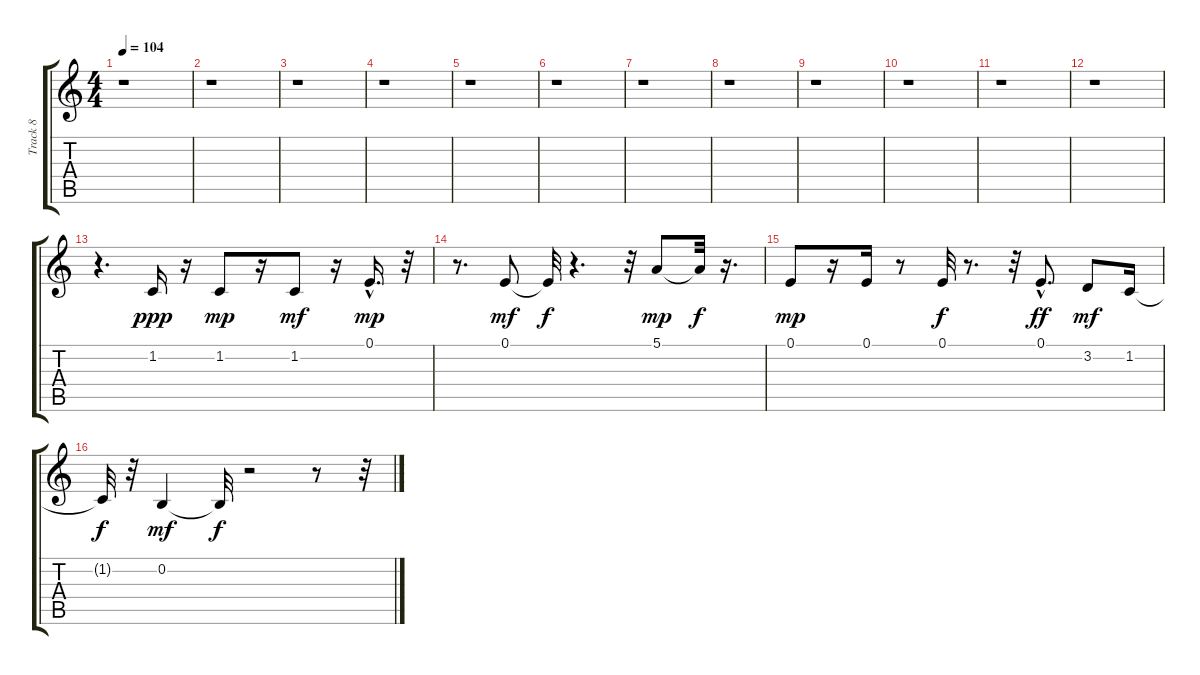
\track ("Track 8" "Track 8") {instrument acousticgrandpiano}
\staff {score tabs}
\tuning (E4 B3 G3 D3 A2 E2) {hide}
\ts (4 4)
\tempo 104
\clef g2
\ks c
r.1{dy ppp instrument acousticgrandpiano} |
r.1 |
r.1 |
r.1 |
r.1 |
r.1 |
r.1 |
r.1 |
r.1 |
r.1 |
r.1 |
r.1 |
r.4{d} 1.2.16 r.16 1.2.8{dy mp} r.16 1.2.8{dy mf} r.16 0.1{hac}.16{d dy mp} r.32 |
r.8{d} 0.1.8{dy mf} 0.1{t}.32{dy f} r.4{d} r.32 5.1.8{dy mp} 5.1{t}.32{dy f} r.16{d} |
0.1.8{dy mp} r.16 0.1.16 r.8 0.1.32{dy f} r.8{d} r.32 0.1{hac}.8{d dy ff} 3.2.8{dy mf} 1.2.16 |
1.2{t}.32{dy f} r.32 0.2.4{dy mf} 0.2{t}.32{dy f} r.2 r.8 r.32
